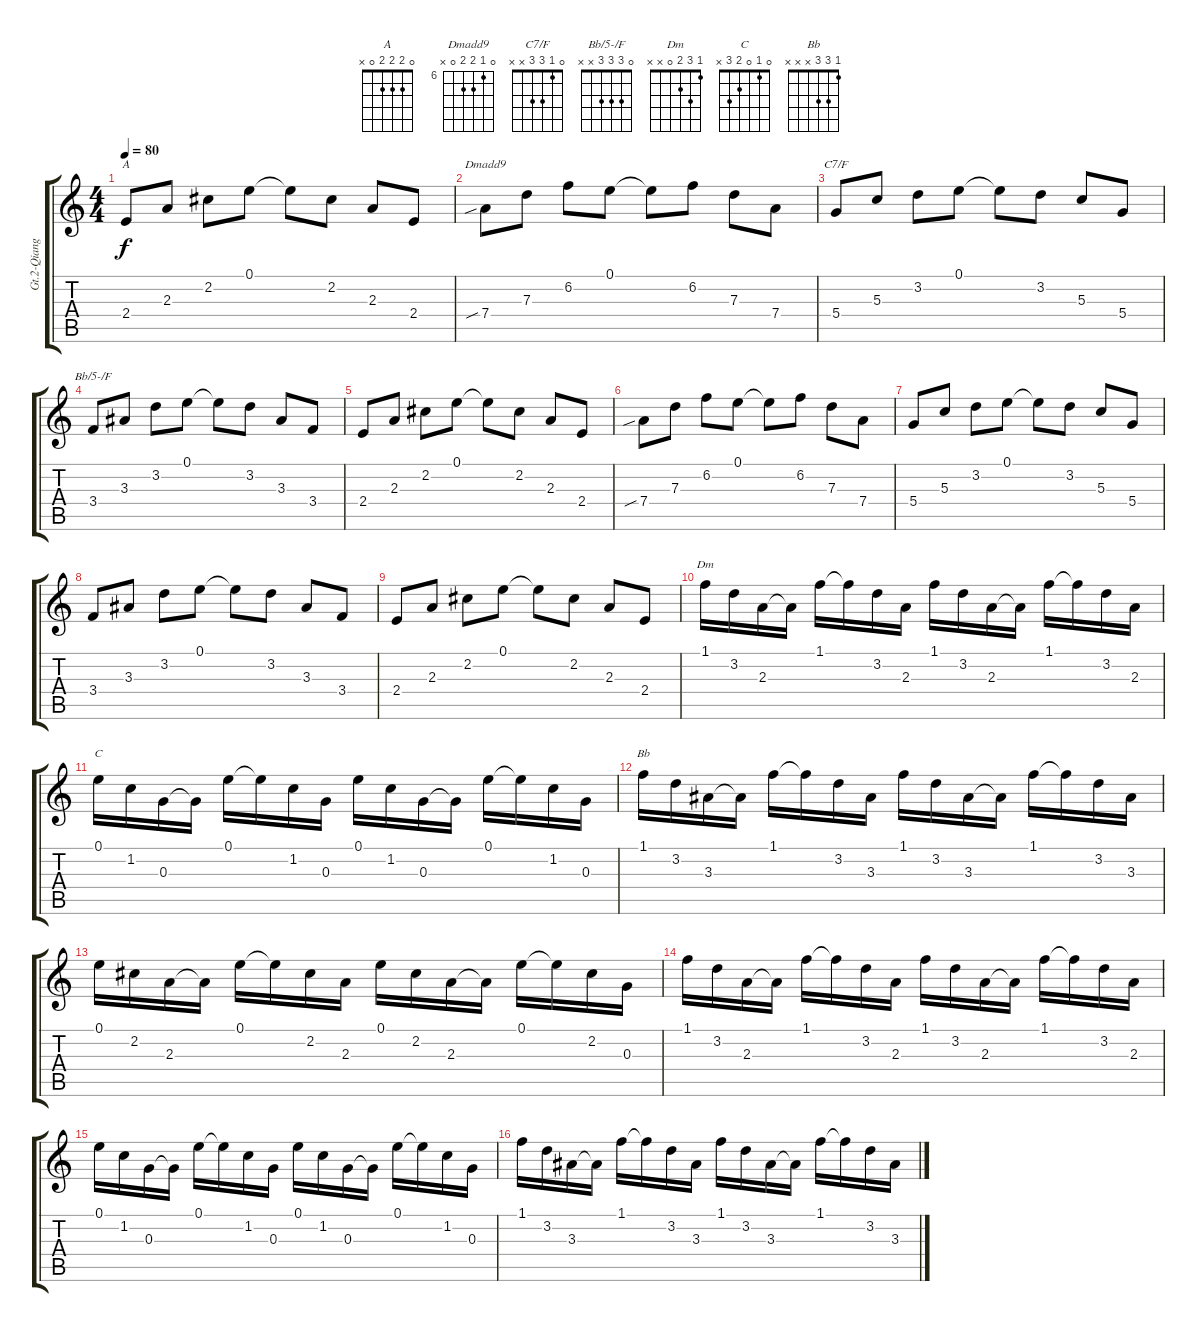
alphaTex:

\track ("Gt.2-Qiang" "Gt.2-Qiang") {instrument acousticguitarnylon}
\staff {score tabs}
\tuning (E4 B3 G3 D3 A2 E2) {hide}
\chord ("A" 0 2 2 2 0 x)
\chord ("Dmadd9" 0 6 7 7 0 x) {firstfret 6}
\chord ("C7/F" 0 1 3 3 x x)
\chord ("Bb/5-/F" 0 3 3 3 x x)
\chord ("Dm" 1 3 2 0 x x)
\chord ("C" 0 1 0 2 3 x)
\chord ("Bb" 1 3 3 x x x)
\ts (4 4)
\tempo 80
\clef g2
\ks c
2.4.8{ch "A" dy f} 2.3.8 2.2.8 0.1.8 0.1{t}.8 2.2.8 2.3.8 2.4.8 |
7.4{sib}.8{ch "Dmadd9"} 7.3.8 6.2.8 0.1.8 0.1{t}.8 6.2.8 7.3.8 7.4.8 |
5.4.8{ch "C7/F"} 5.3.8 3.2.8 0.1.8 0.1{t}.8 3.2.8 5.3.8 5.4.8 |
3.4.8{ch "Bb/5-/F"} 3.3.8 3.2.8 0.1.8 0.1{t}.8 3.2.8 3.3.8 3.4.8 |
2.4.8 2.3.8 2.2.8 0.1.8 0.1{t}.8 2.2.8 2.3.8 2.4.8 |
7.4{sib}.8 7.3.8 6.2.8 0.1.8 0.1{t}.8 6.2.8 7.3.8 7.4.8 |
5.4.8 5.3.8 3.2.8 0.1.8 0.1{t}.8 3.2.8 5.3.8 5.4.8 |
3.4.8 3.3.8 3.2.8 0.1.8 0.1{t}.8 3.2.8 3.3.8 3.4.8 |
2.4.8 2.3.8 2.2.8 0.1.8 0.1{t}.8 2.2.8 2.3.8 2.4.8 |
1.1.16{ch "Dm"} 3.2.16 2.3.16 2.3{t}.16 1.1.16 1.1{t}.16 3.2.16 2.3.16 1.1.16 3.2.16 2.3.16 2.3{t}.16 1.1.16 1.1{t}.16 3.2.16 2.3.16 |
0.1.16{ch "C"} 1.2.16 0.3.16 0.3{t}.16 0.1.16 0.1{t}.16 1.2.16 0.3.16 0.1.16 1.2.16 0.3.16 0.3{t}.16 0.1.16 0.1{t}.16 1.2.16 0.3.16 |
1.1.16{ch "Bb"} 3.2.16 3.3.16 3.3{t}.16 1.1.16 1.1{t}.16 3.2.16 3.3.16 1.1.16 3.2.16 3.3.16 3.3{t}.16 1.1.16 1.1{t}.16 3.2.16 3.3.16 |
0.1.16 2.2.16 2.3.16 2.3{t}.16 0.1.16 0.1{t}.16 2.2.16 2.3.16 0.1.16 2.2.16 2.3.16 2.3{t}.16 0.1.16 0.1{t}.16 2.2.16 0.3.16 |
1.1.16 3.2.16 2.3.16 2.3{t}.16 1.1.16 1.1{t}.16 3.2.16 2.3.16 1.1.16 3.2.16 2.3.16 2.3{t}.16 1.1.16 1.1{t}.16 3.2.16 2.3.16 |
0.1.16 1.2.16 0.3.16 0.3{t}.16 0.1.16 0.1{t}.16 1.2.16 0.3.16 0.1.16 1.2.16 0.3.16 0.3{t}.16 0.1.16 0.1{t}.16 1.2.16 0.3.16 |
1.1.16 3.2.16 3.3.16 3.3{t}.16 1.1.16 1.1{t}.16 3.2.16 3.3.16 1.1.16 3.2.16 3.3.16 3.3{t}.16 1.1.16 1.1{t}.16 3.2.16 3.3.16
